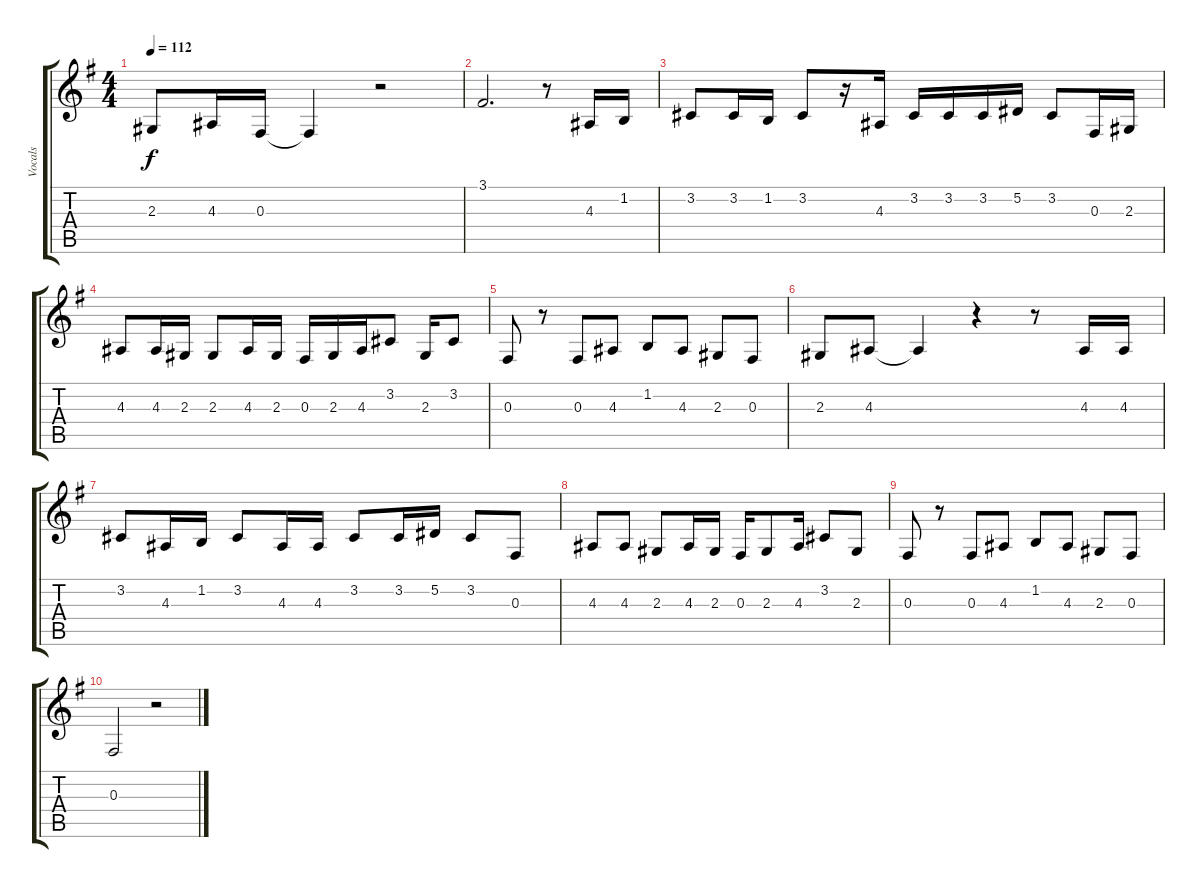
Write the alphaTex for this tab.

\track ("Vocals" "Vocals") {instrument oboe}
\staff {score tabs}
\tuning (Eb4 Bb3 Gb3 Db3 Ab2 Eb2) {hide}
\ts (4 4)
\tempo 112
\clef g2
\ks g
2.3.8{dy f} 4.3.16 0.3.16 0.3{t}.4 r.2 |
3.1.2{d} r.8 4.3.16 1.2.16 |
3.2.8 3.2.16 1.2.16 3.2.8 r.16 4.3.16 3.2.16 3.2.16 3.2.16 5.2.16 3.2.8 0.3.16 2.3.16 |
4.3.8 4.3.16 2.3.16 2.3.8 4.3.16 2.3.16 0.3.16 2.3.16 4.3.16 3.2.8 2.3.16 3.2.8 |
0.3.8 r.8 0.3.8 4.3.8 1.2.8 4.3.8 2.3.8 0.3.8 |
2.3.8 4.3.8 4.3{t}.4 r.4 r.8 4.3.16 4.3.16 |
3.2.8 4.3.16 1.2.16 3.2.8 4.3.16 4.3.16 3.2.8 3.2.16 5.2.16 3.2.8 0.3.8 |
4.3.8 4.3.8 2.3.8 4.3.16 2.3.16 0.3.16 2.3.8 4.3.16 3.2.8 2.3.8 |
0.3.8 r.8 0.3.8 4.3.8 1.2.8 4.3.8 2.3.8 0.3.8 |
0.3.2 r.2
